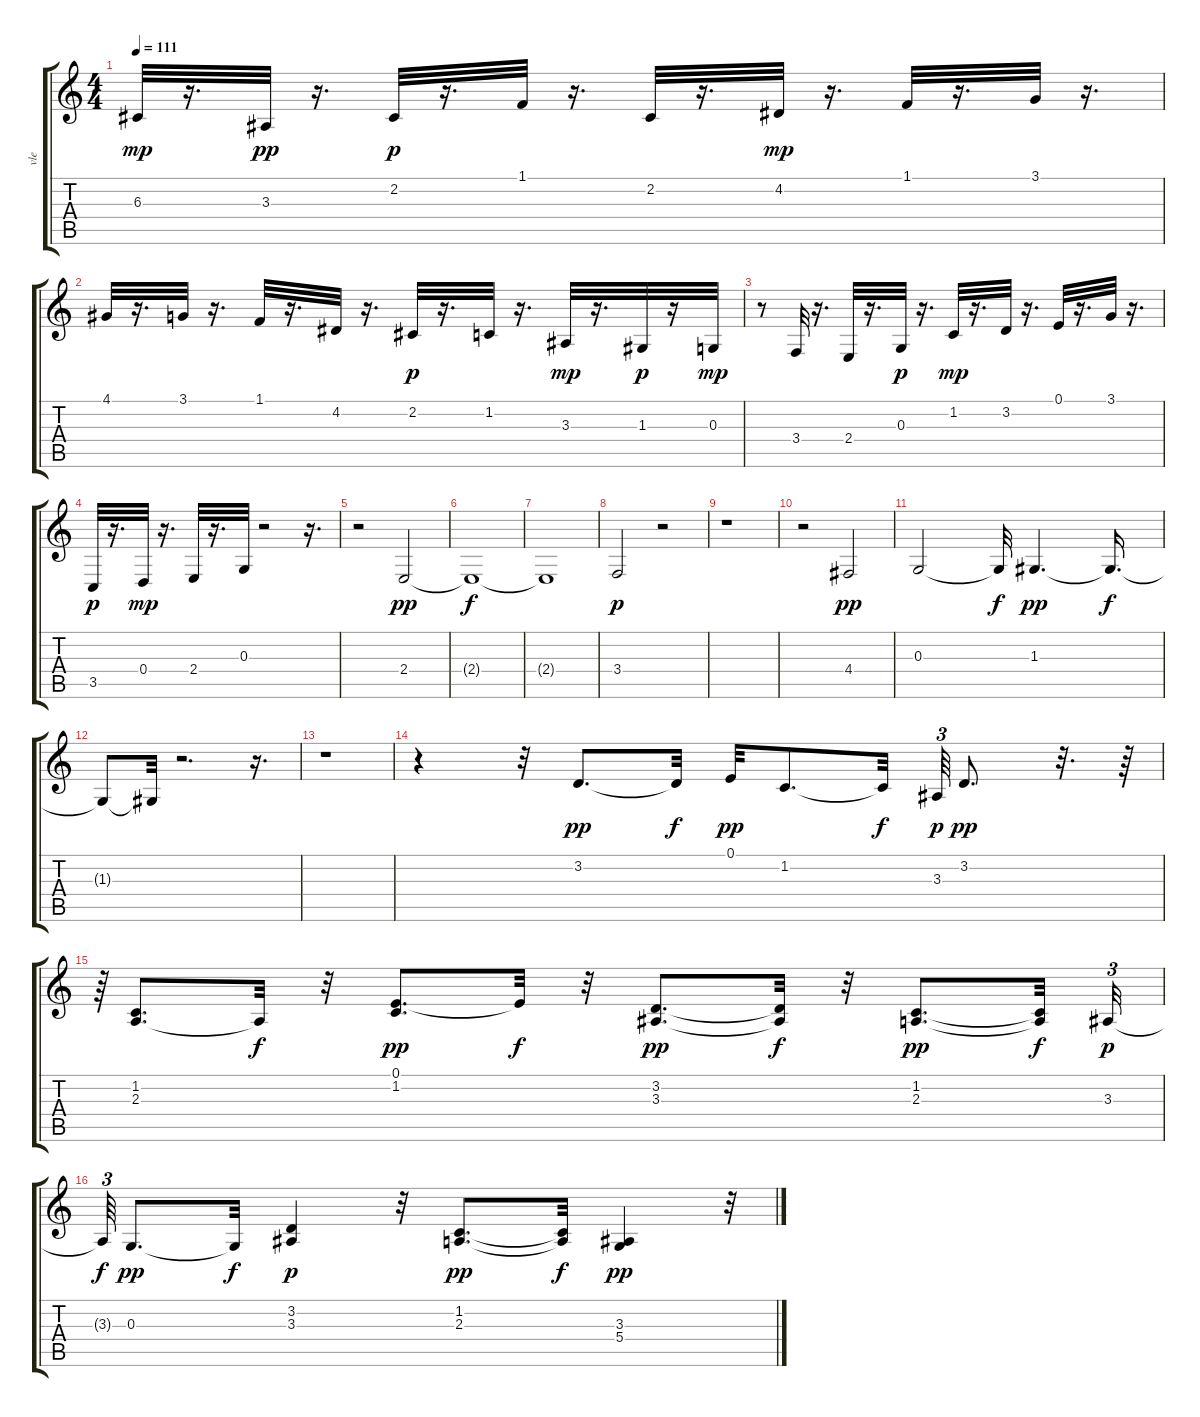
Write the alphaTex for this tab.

\track ("vle" "vle") {instrument stringensemble2}
\staff {score tabs}
\tuning (E4 B3 G3 D3 A2 E2) {hide}
\ts (4 4)
\tempo 111
\clef g2
\ks c
6.3.32{dy mp} r.16{d} 3.3.32{dy pp} r.16{d} 2.2.32{dy p} r.16{d} 1.1.32 r.16{d} 2.2.32 r.16{d} 4.2.32{dy mp} r.16{d} 1.1.32 r.16{d} 3.1.32 r.16{d} |
4.1.32 r.16{d} 3.1.32 r.16{d} 1.1.32 r.16{d} 4.2.32 r.16{d} 2.2.32{dy p} r.16{d} 1.2.32 r.16{d} 3.3.32{dy mp} r.16{d} 1.3.32{dy p} r.16 0.3.32{dy mp} |
r.8 3.4.32 r.16{d} 2.4.32 r.16{d} 0.3.32{dy p} r.16{d} 1.2.32{dy mp} r.16{d} 3.2.32 r.16{d} 0.1.32 r.16{d} 3.1.32 r.16{d} |
3.5.32{dy p} r.16{d} 0.4.32{dy mp} r.16{d} 2.4.32 r.16{d} 0.3.32 r.2 r.16{d} |
r.2 2.4.2{dy pp instrument stringensemble2} |
2.4{t}.1{dy f} |
2.4{t}.1 |
3.4.2{dy p} r.2 |
r.1 |
r.2 4.4.2{dy pp} |
0.3.2 0.3{t}.32{dy f} 1.3.4{d dy pp} 1.3{t}.16{d dy f} |
1.3{t}.8 1.3{t}.32 r.2{d} r.16{d} |
r.1 |
r.4 r.32 3.2.8{d dy pp} 3.2{t}.32{dy f} 0.1.32{dy pp} 1.2.8{d} 1.2{t}.32{dy f} 3.3.64{tu (3 2) dy p} 3.2.8{d dy pp} r.32{d} r.64 |
r.64{tu (3 2)} (1.2 2.3).8{d} 2.3{t}.32{dy f} r.32 (0.1 1.2).8{d dy pp} 0.1{t}.32{dy f} r.32 (3.2 3.3).8{d dy pp} (3.2{t} 3.3{t}).32{dy f} r.32 (1.2 2.3).8{d dy pp} (1.2{t} 2.3{t}).32{dy f} 3.3.32{tu (3 2) dy p} |
3.3{t}.64{tu (3 2) dy f} 0.3.8{d dy pp} 0.3{t}.32{dy f} (3.2 3.3).4{dy p} r.32 (1.2 2.3).8{d dy pp} (1.2{t} 2.3{t}).32{dy f} (3.3 5.4).4{dy pp} r.32{tu (3 2)}
